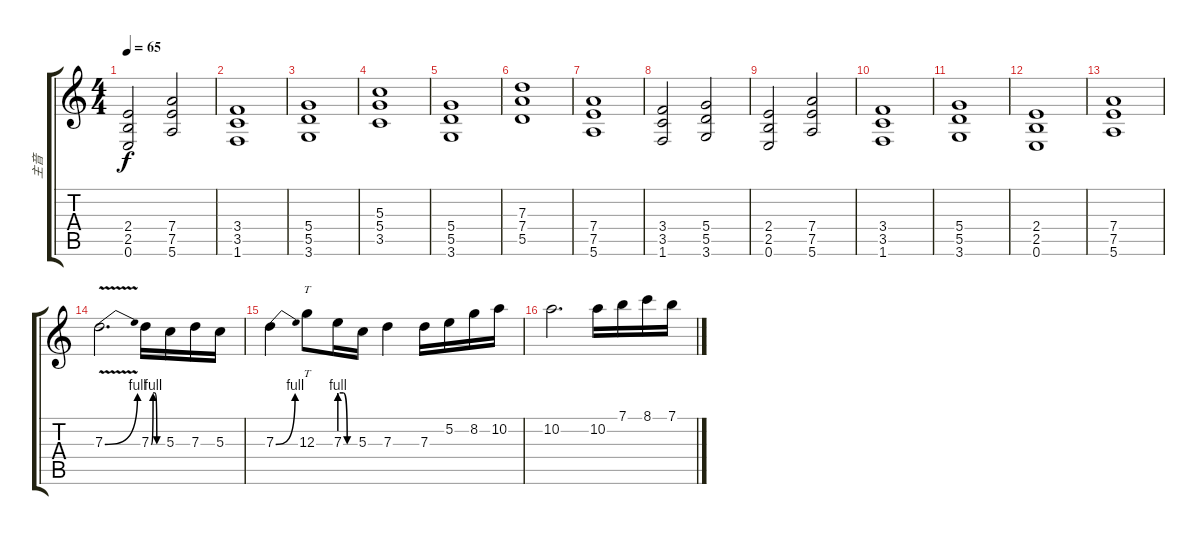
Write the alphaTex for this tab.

\track ("主音" "主音") {instrument distortionguitar}
\staff {score tabs}
\tuning (E4 B3 G3 D3 A2 E2) {hide}
\ts (4 4)
\tempo 65
\clef g2
\ks c
(2.4 2.5 0.6).2{dy f} (7.4 7.5 5.6).2 |
(3.4 3.5 1.6).1 |
(5.4 5.5 3.6).1{txt " "} |
(5.3 5.4 3.5).1 |
(5.4 5.5 3.6).1 |
(7.3 7.4 5.5).1 |
(7.4 7.5 5.6).1 |
(3.4 3.5 1.6).2 (5.4 5.5 3.6).2 |
(2.4 2.5 0.6).2 (7.4 7.5 5.6).2 |
(3.4 3.5 1.6).1 |
(5.4 5.5 3.6).1 |
(2.4 2.5 0.6).1 |
(7.4 7.5 5.6).1 |
7.3{be (bend 0 0 60 4) v}.2{d} 7.3{be (custom 0 0 10 4 20 4 30 0 60 0)}.16 5.3.16 7.3.16 5.3.16 |
7.3{be (bend 0 0 60 4)}.4 12.3.8{tt} 7.3{be (custom 0 4 15 4 30 0 60 0)}.16 5.3.16 7.3.4 7.3.16 5.2.16 8.2.16 10.2.16 |
10.2.2{d} 10.2.16 7.1.16 8.1.16 7.1{h}.16
